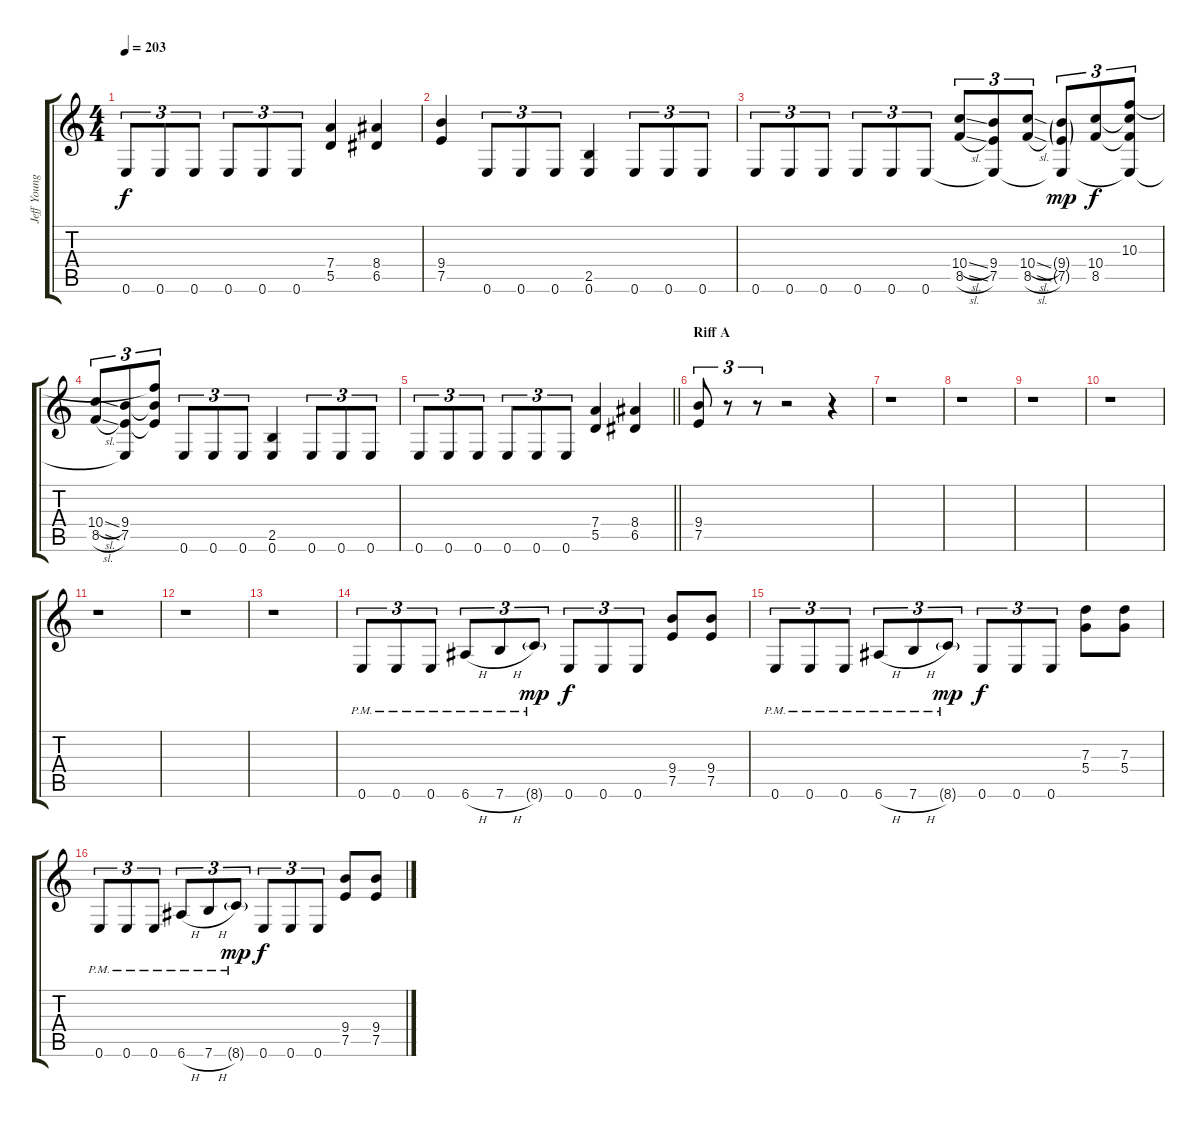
\track ("Jeff Young" "Jeff Young") {instrument distortionguitar}
\staff {score tabs}
\tuning (E4 B3 G3 D3 A2 E2) {hide}
\ts (4 4)
\tempo 203
\clef g2
\ks c
0.6.8{tu (3 2) dy f} 0.6.8{tu (3 2)} 0.6.8{tu (3 2)} 0.6.8{tu (3 2)} 0.6.8{tu (3 2)} 0.6.8{tu (3 2)} (7.4 5.5).4 (8.4 6.5).4 |
(9.4 7.5).4 0.6.8{tu (3 2)} 0.6.8{tu (3 2)} 0.6.8{tu (3 2)} (2.5 0.6).4 0.6.8{tu (3 2)} 0.6.8{tu (3 2)} 0.6.8{tu (3 2)} |
0.6.8{tu (3 2)} 0.6.8{tu (3 2)} 0.6.8{tu (3 2)} 0.6.8{tu (3 2)} 0.6.8{tu (3 2)} 0.6.8{tu (3 2)} (10.4{sl} 8.5{sl}).8{tu (3 2)} (9.4 7.5 0.6{t}).8{tu (3 2)} (10.4{sl} 8.5{sl}).8{tu (3 2)} (9.4{g} 7.5{g} 0.6{t}).8{tu (3 2) dy mp} (10.4 8.5).8{tu (3 2) dy f} (10.3{t} 10.4{t} 8.5{t} 0.6{t}).8{tu (3 2)} |
(10.4{sl} 8.5{sl}).8{tu (3 2)} (9.4 7.5 0.6{t}).8{tu (3 2)} (10.3{t} 9.4{t} 7.5{t}).8{tu (3 2)} 0.6.8{tu (3 2)} 0.6.8{tu (3 2)} 0.6.8{tu (3 2)} (2.5 0.6).4 0.6.8{tu (3 2)} 0.6.8{tu (3 2)} 0.6.8{tu (3 2)} |
\barLineRight lightlight
0.6.8{tu (3 2)} 0.6.8{tu (3 2)} 0.6.8{tu (3 2)} 0.6.8{tu (3 2)} 0.6.8{tu (3 2)} 0.6.8{tu (3 2)} (7.4 5.5).4 (8.4 6.5).4 |
\section ("" "Riff A")
(9.4 7.5).8{tu (3 2)} r.8{tu (3 2)} r.8{tu (3 2)} r.2 r.4 |
r.1 |
r.1 |
r.1 |
r.1 |
r.1 |
r.1 |
r.1 |
0.6{pm}.8{tu (3 2)} 0.6{pm}.8{tu (3 2)} 0.6{pm}.8{tu (3 2)} 6.6{h pm}.8{tu (3 2)} 7.6{h pm}.8{tu (3 2)} 8.6{g pm}.8{tu (3 2) dy mp} 0.6.8{tu (3 2) dy f} 0.6.8{tu (3 2)} 0.6.8{tu (3 2)} (9.4 7.5).8 (9.4 7.5).8 |
0.6{pm}.8{tu (3 2)} 0.6{pm}.8{tu (3 2)} 0.6{pm}.8{tu (3 2)} 6.6{h pm}.8{tu (3 2)} 7.6{h pm}.8{tu (3 2)} 8.6{g pm}.8{tu (3 2) dy mp} 0.6.8{tu (3 2) dy f} 0.6.8{tu (3 2)} 0.6.8{tu (3 2)} (7.3 5.4).8 (7.3 5.4).8 |
0.6{pm}.8{tu (3 2)} 0.6{pm}.8{tu (3 2)} 0.6{pm}.8{tu (3 2)} 6.6{h pm}.8{tu (3 2)} 7.6{h pm}.8{tu (3 2)} 8.6{g pm}.8{tu (3 2) dy mp} 0.6.8{tu (3 2) dy f} 0.6.8{tu (3 2)} 0.6.8{tu (3 2)} (9.4 7.5).8 (9.4 7.5).8
